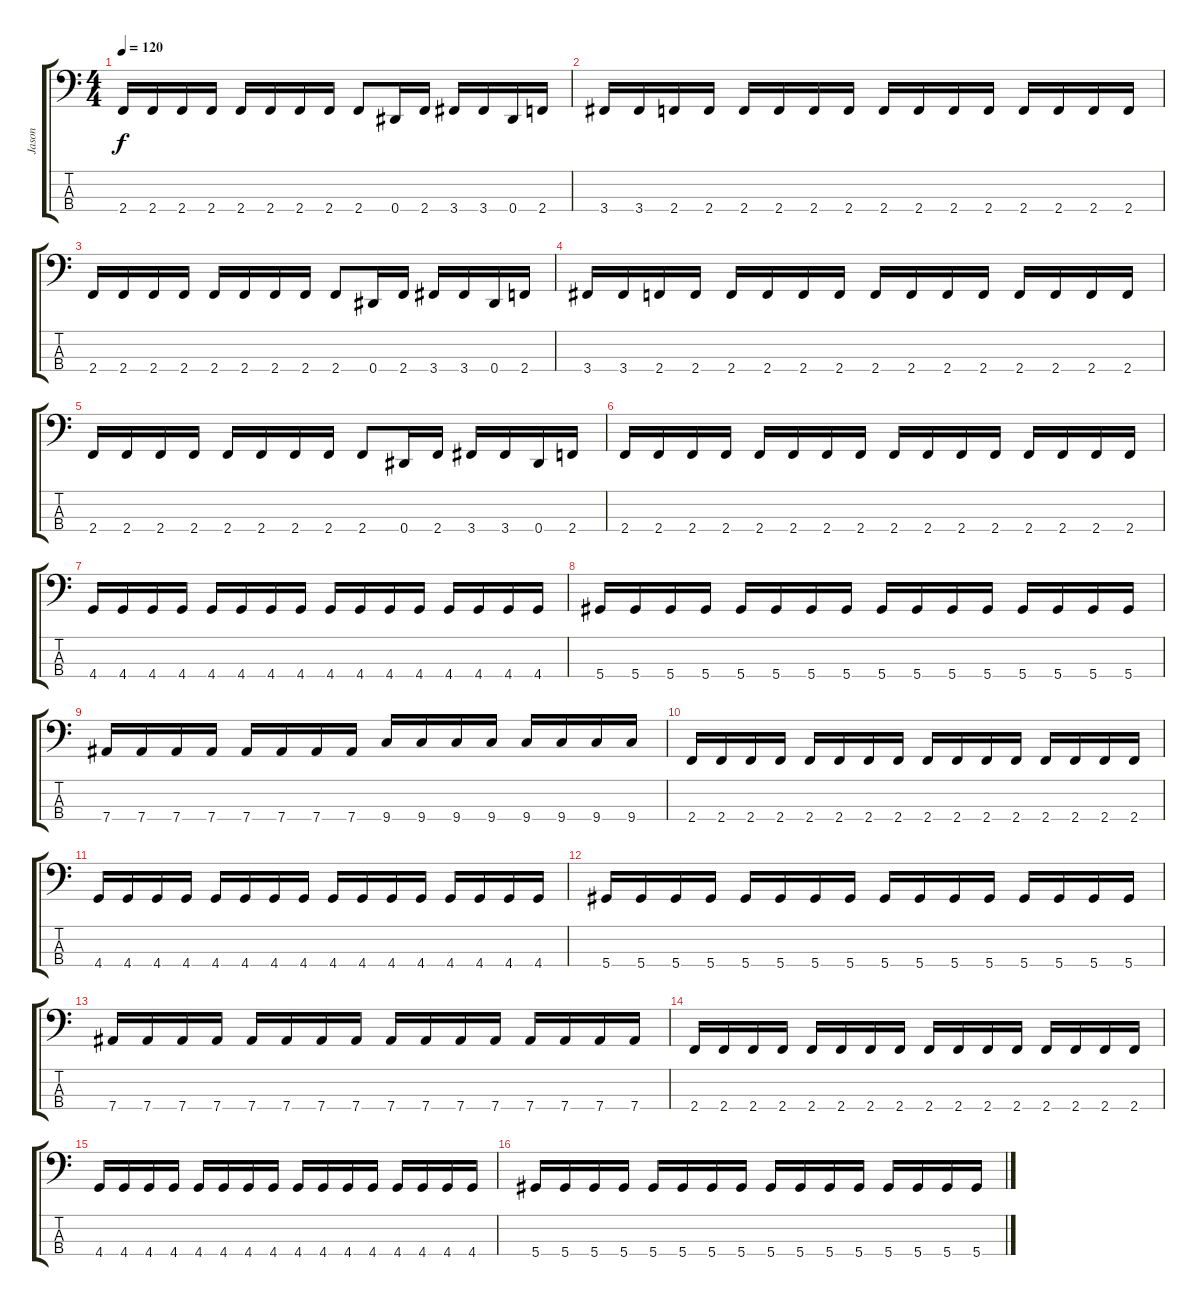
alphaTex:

\track ("Jason" "Jason") {instrument fretlessbass}
\staff {score tabs}
\tuning (Gb2 Db2 Ab1 Eb1) {hide}
\ts (4 4)
\tempo 120
\clef f4
\ks c
2.4.16{dy f} 2.4.16 2.4.16 2.4.16 2.4.16 2.4.16 2.4.16 2.4.16 2.4.8 0.4.16 2.4.16 3.4.16 3.4.16 0.4.16 2.4.16 |
3.4.16 3.4.16 2.4.16 2.4.16 2.4.16 2.4.16 2.4.16 2.4.16 2.4.16 2.4.16 2.4.16 2.4.16 2.4.16 2.4.16 2.4.16 2.4.16 |
2.4.16 2.4.16 2.4.16 2.4.16 2.4.16 2.4.16 2.4.16 2.4.16 2.4.8 0.4.16 2.4.16 3.4.16 3.4.16 0.4.16 2.4.16 |
3.4.16 3.4.16 2.4.16 2.4.16 2.4.16 2.4.16 2.4.16 2.4.16 2.4.16 2.4.16 2.4.16 2.4.16 2.4.16 2.4.16 2.4.16 2.4.16 |
2.4.16 2.4.16 2.4.16 2.4.16 2.4.16 2.4.16 2.4.16 2.4.16 2.4.8 0.4.16 2.4.16 3.4.16 3.4.16 0.4.16 2.4.16 |
2.4.16 2.4.16 2.4.16 2.4.16 2.4.16 2.4.16 2.4.16 2.4.16 2.4.16 2.4.16 2.4.16 2.4.16 2.4.16 2.4.16 2.4.16 2.4.16 |
4.4.16 4.4.16 4.4.16 4.4.16 4.4.16 4.4.16 4.4.16 4.4.16 4.4.16 4.4.16 4.4.16 4.4.16 4.4.16 4.4.16 4.4.16 4.4.16 |
5.4.16 5.4.16 5.4.16 5.4.16 5.4.16 5.4.16 5.4.16 5.4.16 5.4.16 5.4.16 5.4.16 5.4.16 5.4.16 5.4.16 5.4.16 5.4.16 |
7.4.16 7.4.16 7.4.16 7.4.16 7.4.16 7.4.16 7.4.16 7.4.16 9.4.16 9.4.16 9.4.16 9.4.16 9.4.16 9.4.16 9.4.16 9.4.16 |
2.4.16 2.4.16 2.4.16 2.4.16 2.4.16 2.4.16 2.4.16 2.4.16 2.4.16 2.4.16 2.4.16 2.4.16 2.4.16 2.4.16 2.4.16 2.4.16 |
4.4.16 4.4.16 4.4.16 4.4.16 4.4.16 4.4.16 4.4.16 4.4.16 4.4.16 4.4.16 4.4.16 4.4.16 4.4.16 4.4.16 4.4.16 4.4.16 |
5.4.16 5.4.16 5.4.16 5.4.16 5.4.16 5.4.16 5.4.16 5.4.16 5.4.16 5.4.16 5.4.16 5.4.16 5.4.16 5.4.16 5.4.16 5.4.16 |
7.4.16 7.4.16 7.4.16 7.4.16 7.4.16 7.4.16 7.4.16 7.4.16 7.4.16 7.4.16 7.4.16 7.4.16 7.4.16 7.4.16 7.4.16 7.4.16 |
2.4.16 2.4.16 2.4.16 2.4.16 2.4.16 2.4.16 2.4.16 2.4.16 2.4.16 2.4.16 2.4.16 2.4.16 2.4.16 2.4.16 2.4.16 2.4.16 |
4.4.16 4.4.16 4.4.16 4.4.16 4.4.16 4.4.16 4.4.16 4.4.16 4.4.16 4.4.16 4.4.16 4.4.16 4.4.16 4.4.16 4.4.16 4.4.16 |
5.4.16 5.4.16 5.4.16 5.4.16 5.4.16 5.4.16 5.4.16 5.4.16 5.4.16 5.4.16 5.4.16 5.4.16 5.4.16 5.4.16 5.4.16 5.4.16
